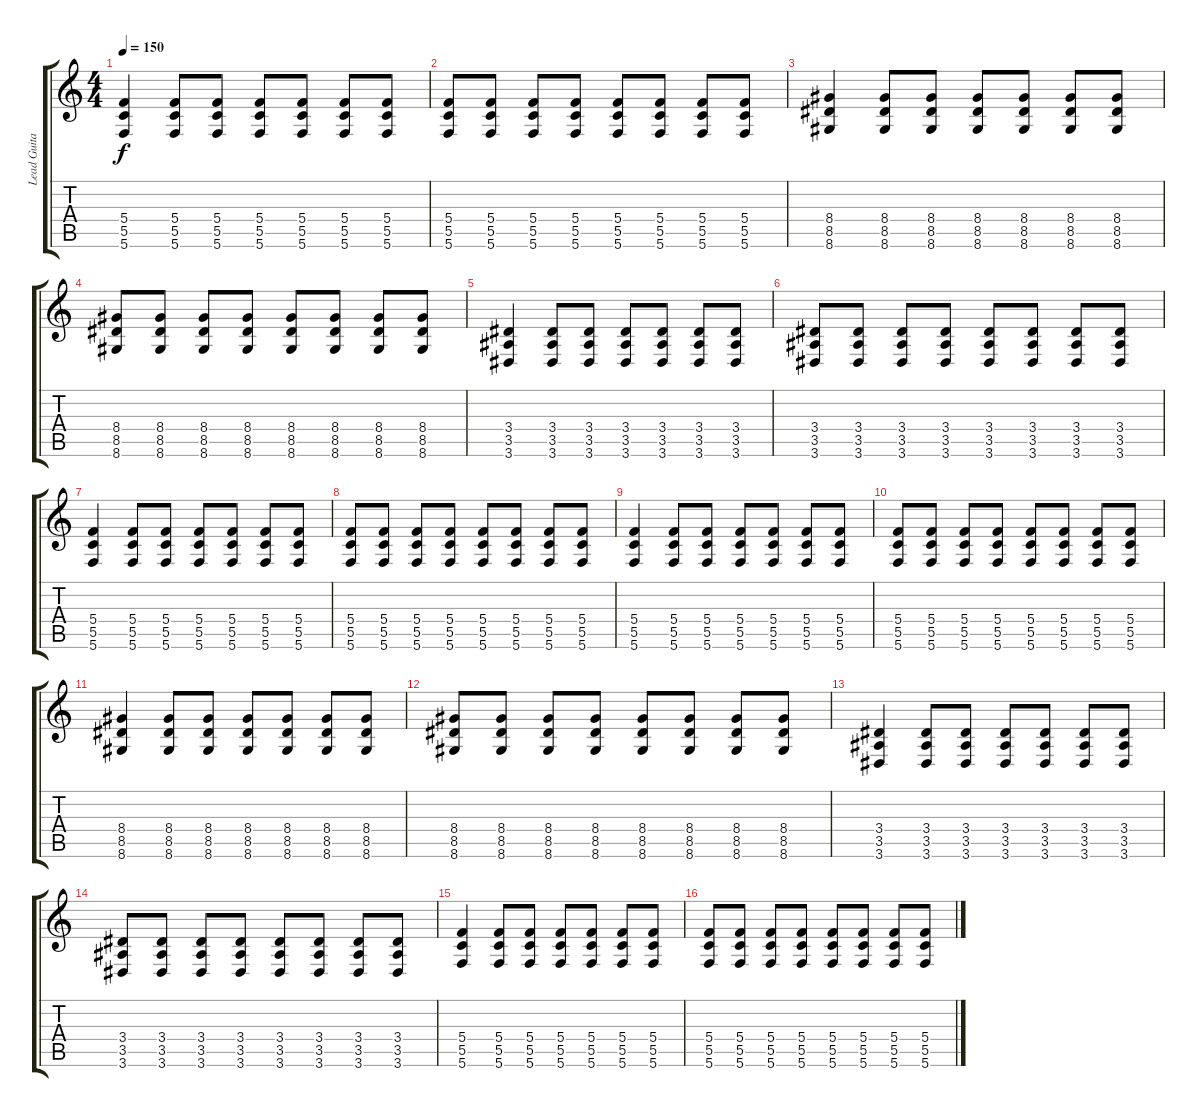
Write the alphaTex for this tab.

\track ("Lead Guitar" "Lead Guita") {instrument distortionguitar}
\staff {score tabs}
\tuning (D4 A3 F3 C3 G2 C2) {hide}
\ts (4 4)
\tempo 150
\clef g2
\ks c
(5.4 5.5 5.6).4{dy f} (5.4 5.5 5.6).8 (5.4 5.5 5.6).8 (5.4 5.5 5.6).8 (5.4 5.5 5.6).8 (5.4 5.5 5.6).8 (5.4 5.5 5.6).8 |
(5.4 5.5 5.6).8 (5.4 5.5 5.6).8 (5.4 5.5 5.6).8 (5.4 5.5 5.6).8 (5.4 5.5 5.6).8 (5.4 5.5 5.6).8 (5.4 5.5 5.6).8 (5.4 5.5 5.6).8 |
(8.4 8.5 8.6).4 (8.4 8.5 8.6).8 (8.4 8.5 8.6).8 (8.4 8.5 8.6).8 (8.4 8.5 8.6).8 (8.4 8.5 8.6).8 (8.4 8.5 8.6).8 |
(8.4 8.5 8.6).8 (8.4 8.5 8.6).8 (8.4 8.5 8.6).8 (8.4 8.5 8.6).8 (8.4 8.5 8.6).8 (8.4 8.5 8.6).8 (8.4 8.5 8.6).8 (8.4 8.5 8.6).8 |
(3.4 3.5 3.6).4 (3.4 3.5 3.6).8 (3.4 3.5 3.6).8 (3.4 3.5 3.6).8 (3.4 3.5 3.6).8 (3.4 3.5 3.6).8 (3.4 3.5 3.6).8 |
(3.4 3.5 3.6).8 (3.4 3.5 3.6).8 (3.4 3.5 3.6).8 (3.4 3.5 3.6).8 (3.4 3.5 3.6).8 (3.4 3.5 3.6).8 (3.4 3.5 3.6).8 (3.4 3.5 3.6).8 |
(5.4 5.5 5.6).4 (5.4 5.5 5.6).8 (5.4 5.5 5.6).8 (5.4 5.5 5.6).8 (5.4 5.5 5.6).8 (5.4 5.5 5.6).8 (5.4 5.5 5.6).8 |
(5.4 5.5 5.6).8 (5.4 5.5 5.6).8 (5.4 5.5 5.6).8 (5.4 5.5 5.6).8 (5.4 5.5 5.6).8 (5.4 5.5 5.6).8 (5.4 5.5 5.6).8 (5.4 5.5 5.6).8 |
(5.4 5.5 5.6).4 (5.4 5.5 5.6).8 (5.4 5.5 5.6).8 (5.4 5.5 5.6).8 (5.4 5.5 5.6).8 (5.4 5.5 5.6).8 (5.4 5.5 5.6).8 |
(5.4 5.5 5.6).8 (5.4 5.5 5.6).8 (5.4 5.5 5.6).8 (5.4 5.5 5.6).8 (5.4 5.5 5.6).8 (5.4 5.5 5.6).8 (5.4 5.5 5.6).8 (5.4 5.5 5.6).8 |
(8.4 8.5 8.6).4 (8.4 8.5 8.6).8 (8.4 8.5 8.6).8 (8.4 8.5 8.6).8 (8.4 8.5 8.6).8 (8.4 8.5 8.6).8 (8.4 8.5 8.6).8 |
(8.4 8.5 8.6).8 (8.4 8.5 8.6).8 (8.4 8.5 8.6).8 (8.4 8.5 8.6).8 (8.4 8.5 8.6).8 (8.4 8.5 8.6).8 (8.4 8.5 8.6).8 (8.4 8.5 8.6).8 |
(3.4 3.5 3.6).4 (3.4 3.5 3.6).8 (3.4 3.5 3.6).8 (3.4 3.5 3.6).8 (3.4 3.5 3.6).8 (3.4 3.5 3.6).8 (3.4 3.5 3.6).8 |
(3.4 3.5 3.6).8 (3.4 3.5 3.6).8 (3.4 3.5 3.6).8 (3.4 3.5 3.6).8 (3.4 3.5 3.6).8 (3.4 3.5 3.6).8 (3.4 3.5 3.6).8 (3.4 3.5 3.6).8 |
(5.4 5.5 5.6).4 (5.4 5.5 5.6).8 (5.4 5.5 5.6).8 (5.4 5.5 5.6).8 (5.4 5.5 5.6).8 (5.4 5.5 5.6).8 (5.4 5.5 5.6).8 |
(5.4 5.5 5.6).8 (5.4 5.5 5.6).8 (5.4 5.5 5.6).8 (5.4 5.5 5.6).8 (5.4 5.5 5.6).8 (5.4 5.5 5.6).8 (5.4 5.5 5.6).8 (5.4 5.5 5.6).8
